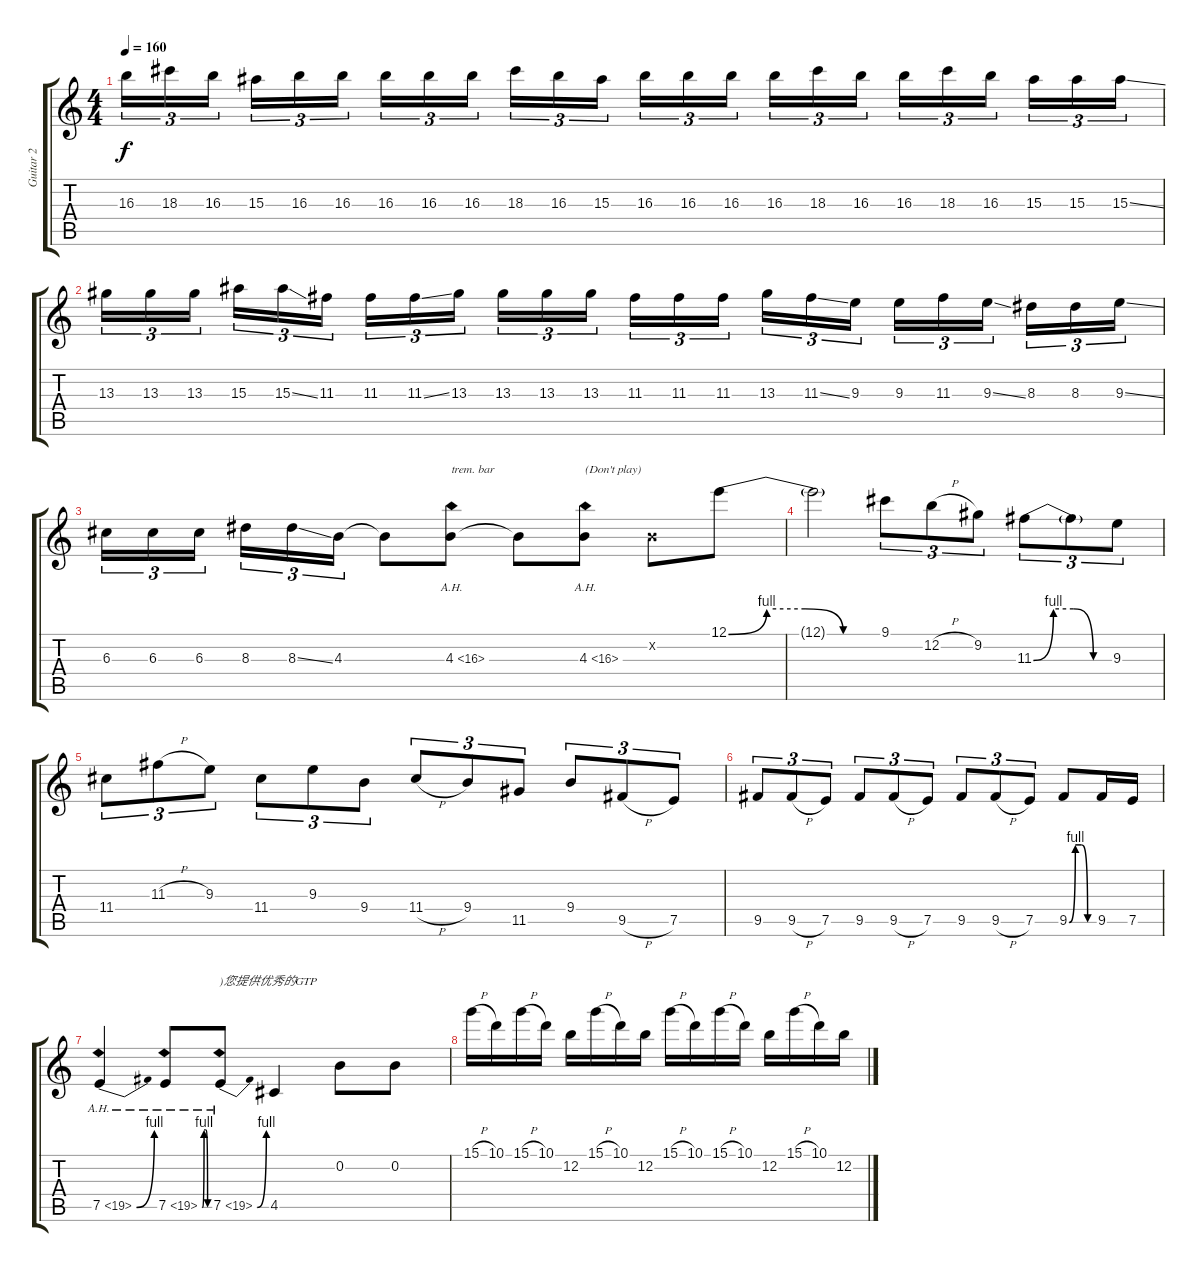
\track ("Guitar 2" "Guitar 2") {instrument distortionguitar}
\staff {score tabs}
\tuning (E4 B3 G3 D3 A2 E2) {hide}
\ts (4 4)
\tempo 160
\clef g2
\ks c
16.3.16{tu (3 2) dy f} 18.3.16{tu (3 2)} 16.3.16{tu (3 2) beam splitsecondary} 15.3.16{tu (3 2)} 16.3.16{tu (3 2)} 16.3.16{tu (3 2)} 16.3.16{tu (3 2)} 16.3.16{tu (3 2)} 16.3.16{tu (3 2) beam splitsecondary} 18.3.16{tu (3 2)} 16.3.16{tu (3 2)} 15.3.16{tu (3 2)} 16.3.16{tu (3 2)} 16.3.16{tu (3 2)} 16.3.16{tu (3 2) beam splitsecondary} 16.3.16{tu (3 2)} 18.3.16{tu (3 2)} 16.3.16{tu (3 2)} 16.3.16{tu (3 2)} 18.3.16{tu (3 2)} 16.3.16{tu (3 2) beam splitsecondary} 15.3.16{tu (3 2)} 15.3.16{tu (3 2)} 15.3{ss}.16{tu (3 2)} |
13.3.16{tu (3 2)} 13.3.16{tu (3 2)} 13.3.16{tu (3 2) beam splitsecondary} 15.3.16{tu (3 2)} 15.3{ss}.16{tu (3 2)} 11.3.16{tu (3 2)} 11.3.16{tu (3 2)} 11.3{ss}.16{tu (3 2)} 13.3.16{tu (3 2) beam splitsecondary} 13.3.16{tu (3 2)} 13.3.16{tu (3 2)} 13.3.16{tu (3 2)} 11.3.16{tu (3 2)} 11.3.16{tu (3 2)} 11.3.16{tu (3 2) beam splitsecondary} 13.3.16{tu (3 2)} 11.3{ss}.16{tu (3 2)} 9.3.16{tu (3 2)} 9.3.16{tu (3 2)} 11.3.16{tu (3 2)} 9.3{ss}.16{tu (3 2) beam splitsecondary} 8.3.16{tu (3 2)} 8.3.16{tu (3 2)} 9.3{ss}.16{tu (3 2)} |
6.3.16{tu (3 2)} 6.3.16{tu (3 2)} 6.3.16{tu (3 2) beam splitsecondary} 8.3.16{tu (3 2)} 8.3{ss}.16{tu (3 2)} 4.3.16{tu (3 2)} 4.3{t}.8 4.3{ah 12}.8{txt "trem. bar"} 4.3{t}.8 4.3{ah 12}.8{txt "(Don't play)"} 0.2{x}.8 12.1{be (custom 0 0 15 4 30 4 45 0 60 0)}.8 |
12.1{t}.2 9.1.8{tu (3 2)} 12.2{h}.8{tu (3 2)} 9.2.8{tu (3 2)} 11.3{be (custom 0 0 15 4 30 4 45 0 60 0)}.8{tu (3 2)} 11.3{t}.8{tu (3 2)} 9.3.8{tu (3 2)} |
11.4.8{tu (3 2)} 11.3{h}.8{tu (3 2)} 9.3.8{tu (3 2)} 11.4.8{tu (3 2)} 9.3.8{tu (3 2)} 9.4.8{tu (3 2)} 11.4{h}.8{tu (3 2)} 9.4.8{tu (3 2)} 11.5.8{tu (3 2)} 9.4.8{tu (3 2)} 9.5{h}.8{tu (3 2)} 7.5.8{tu (3 2)} |
9.5.8{tu (3 2)} 9.5{h}.8{tu (3 2)} 7.5.8{tu (3 2)} 9.5.8{tu (3 2)} 9.5{h}.8{tu (3 2)} 7.5.8{tu (3 2)} 9.5.8{tu (3 2)} 9.5{h}.8{tu (3 2)} 7.5.8{tu (3 2)} 9.5{be (custom 0 0 15 4 30 4 45 0 60 0)}.8 9.5.16 7.5.16 |
7.5{be (bend 0 0 60 4) ah 12}.4 7.5{be (custom 0 0 15 4 30 4 45 0 60 0) ah 12}.8 7.5{be (bend 0 0 60 4) ah 12}.8{txt ")您提供优秀的GTP"} 4.5.4 0.2.8 0.2.8 |
15.1{h}.16 10.1.16 15.1{h}.16 10.1.16 12.2.16 15.1{h}.16 10.1.16 12.2.16 15.1{h}.16 10.1.16 15.1{h}.16 10.1.16 12.2.16 15.1{h}.16 10.1.16 12.2.16
